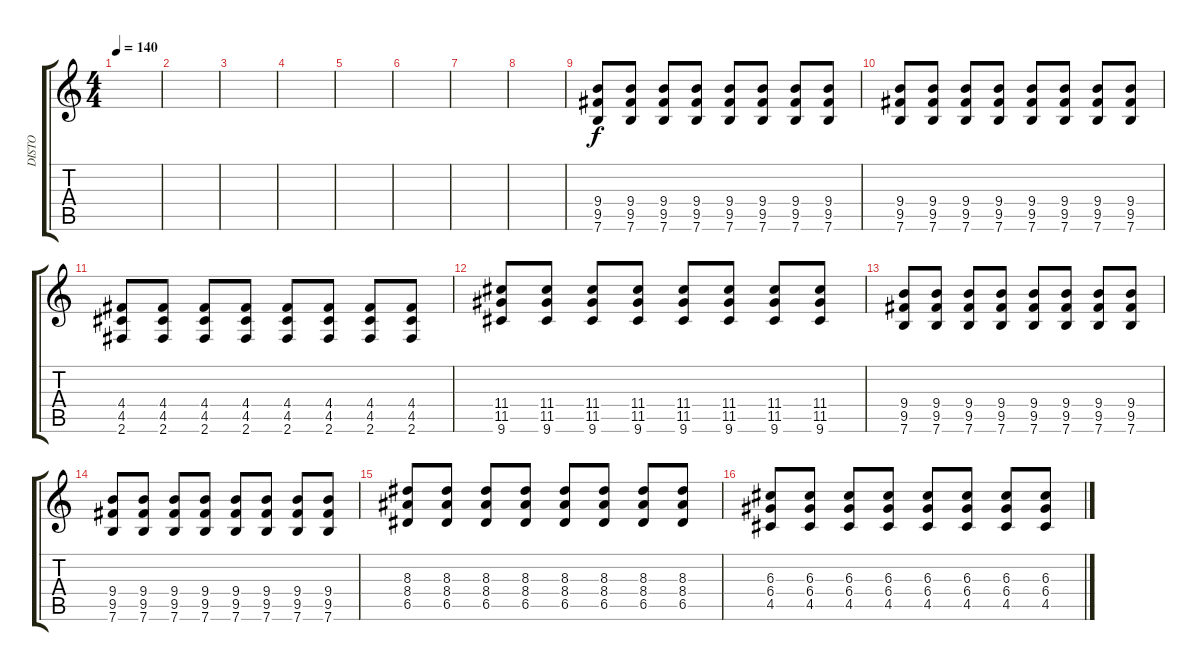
\track ("DISTO" "DISTO") {instrument overdrivenguitar}
\staff {score tabs}
\tuning (E4 B3 G3 D3 A2 E2) {hide}
\ts (4 4)
\tempo 140
\clef g2
\ks c
|
|
|
|
|
|
|
|
(9.4 9.5 7.6).8 (9.4 9.5 7.6).8 (9.4 9.5 7.6).8 (9.4 9.5 7.6).8 (9.4 9.5 7.6).8 (9.4 9.5 7.6).8 (9.4 9.5 7.6).8 (9.4 9.5 7.6).8 |
(9.4 9.5 7.6).8 (9.4 9.5 7.6).8 (9.4 9.5 7.6).8 (9.4 9.5 7.6).8 (9.4 9.5 7.6).8 (9.4 9.5 7.6).8 (9.4 9.5 7.6).8 (9.4 9.5 7.6).8 |
(4.4 4.5 2.6).8 (4.4 4.5 2.6).8 (4.4 4.5 2.6).8 (4.4 4.5 2.6).8 (4.4 4.5 2.6).8 (4.4 4.5 2.6).8 (4.4 4.5 2.6).8 (4.4 4.5 2.6).8 |
(11.4 11.5 9.6).8 (11.4 11.5 9.6).8 (11.4 11.5 9.6).8 (11.4 11.5 9.6).8 (11.4 11.5 9.6).8 (11.4 11.5 9.6).8 (11.4 11.5 9.6).8 (11.4 11.5 9.6).8 |
(9.4 9.5 7.6).8 (9.4 9.5 7.6).8 (9.4 9.5 7.6).8 (9.4 9.5 7.6).8 (9.4 9.5 7.6).8 (9.4 9.5 7.6).8 (9.4 9.5 7.6).8 (9.4 9.5 7.6).8 |
(9.4 9.5 7.6).8 (9.4 9.5 7.6).8 (9.4 9.5 7.6).8 (9.4 9.5 7.6).8 (9.4 9.5 7.6).8 (9.4 9.5 7.6).8 (9.4 9.5 7.6).8 (9.4 9.5 7.6).8 |
(8.3 8.4 6.5).8 (8.3 8.4 6.5).8 (8.3 8.4 6.5).8 (8.3 8.4 6.5).8 (8.3 8.4 6.5).8 (8.3 8.4 6.5).8 (8.3 8.4 6.5).8 (8.3 8.4 6.5).8 |
(6.3 6.4 4.5).8 (6.3 6.4 4.5).8 (6.3 6.4 4.5).8 (6.3 6.4 4.5).8 (6.3 6.4 4.5).8 (6.3 6.4 4.5).8 (6.3 6.4 4.5).8 (6.3 6.4 4.5).8
